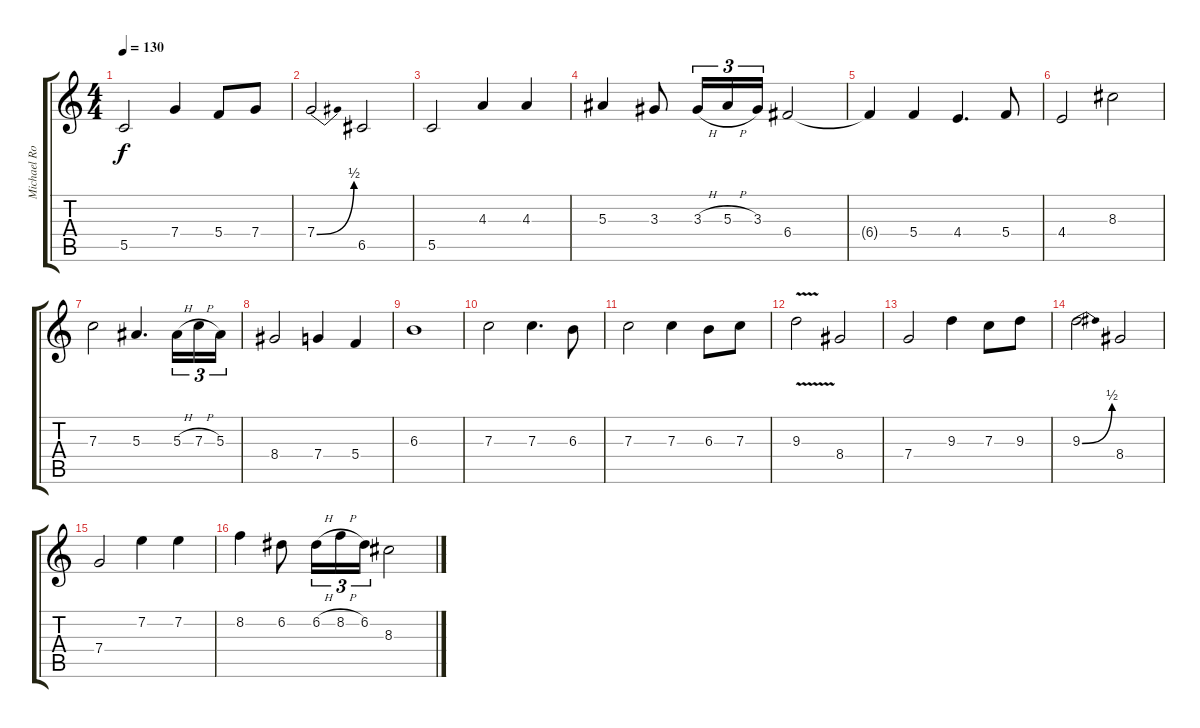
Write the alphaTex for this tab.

\track ("Michael Romeo" "Michael Ro") {instrument overdrivenguitar}
\staff {score tabs}
\tuning (D4 A3 F3 C3 G2 D2) {hide}
\ts (4 4)
\tempo 130
\clef g2
\ks c
5.5.2{dy f} 7.4.4 5.4.8 7.4.8 |
7.4{be (bend 0 0 60 2)}.2 6.5.2 |
5.5.2 4.3.4 4.3.4 |
5.3.4 3.3.8 3.3{h}.16{tu (3 2)} 5.3{h}.16{tu (3 2)} 3.3.16{tu (3 2)} 6.4.2 |
6.4{t}.4 5.4.4 4.4.4{d} 5.4.8 |
4.4.2 8.3.2 |
7.3.2 5.3.4{d} 5.3{h}.16{tu (3 2)} 7.3{h}.16{tu (3 2)} 5.3.16{tu (3 2)} |
8.4.2 7.4.4 5.4.4 |
6.3.1 |
7.3.2 7.3.4{d} 6.3.8 |
7.3.2 7.3.4 6.3.8 7.3.8 |
9.3{v}.2 8.4.2 |
7.4.2 9.3.4 7.3.8 9.3.8 |
9.3{be (bend 0 0 60 2)}.2 8.4.2 |
7.4.2 7.2.4 7.2.4 |
8.2.4 6.2.8 6.2{h}.16{tu (3 2)} 8.2{h}.16{tu (3 2)} 6.2.16{tu (3 2)} 8.3.2
